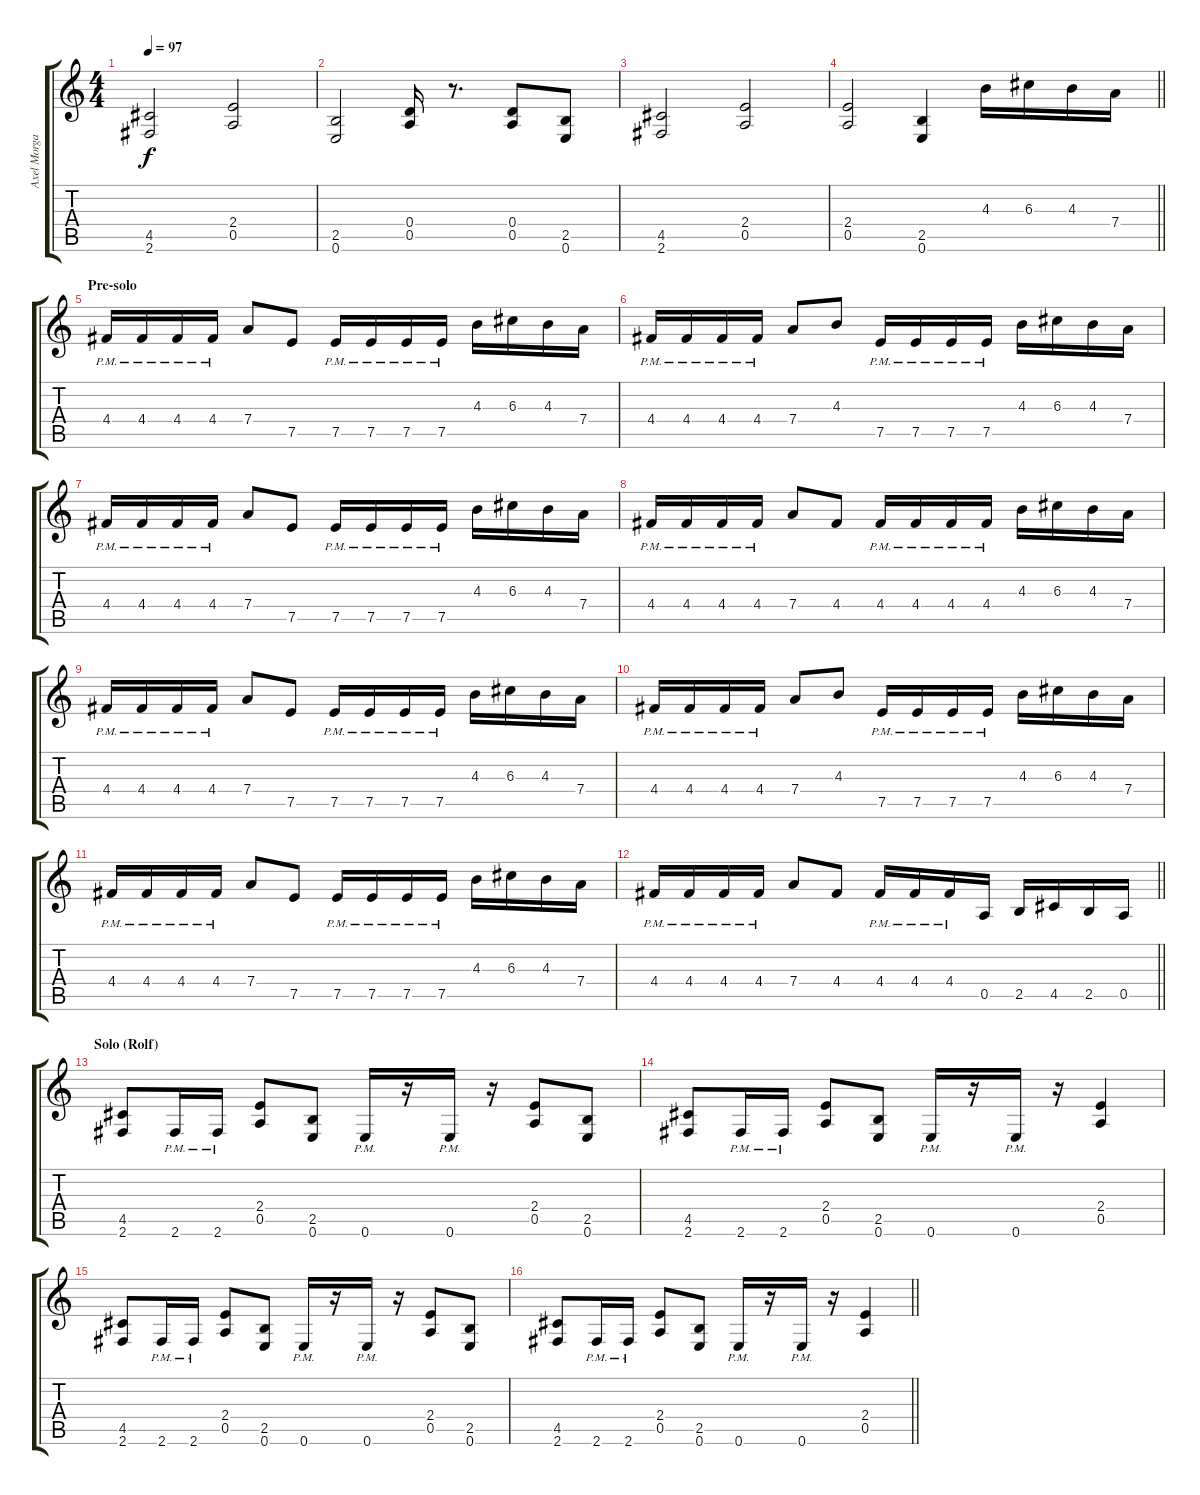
\track ("Axel Morgan" "Axel Morga") {instrument distortionguitar}
\staff {score tabs}
\tuning (E4 B3 G3 D3 A2 E2) {hide}
\ts (4 4)
\tempo 97
\clef g2
\ks c
(4.5 2.6).2{dy f} (2.4 0.5).2 |
(2.5 0.6).2 (0.4 0.5).16 r.8{d} (0.4 0.5).8 (2.5 0.6).8 |
(4.5 2.6).2 (2.4 0.5).2 |
\barLineRight lightlight
(2.4 0.5).2 (2.5 0.6).4 4.3.16 6.3.16 4.3.16 7.4.16 |
\section ("" "Pre-solo")
4.4{pm}.16 4.4{pm}.16 4.4{pm}.16 4.4{pm}.16 7.4.8 7.5.8 7.5{pm}.16 7.5{pm}.16 7.5{pm}.16 7.5{pm}.16 4.3.16 6.3.16 4.3.16 7.4.16 |
4.4{pm}.16 4.4{pm}.16 4.4{pm}.16 4.4{pm}.16 7.4.8 4.3.8 7.5{pm}.16 7.5{pm}.16 7.5{pm}.16 7.5{pm}.16 4.3.16 6.3.16 4.3.16 7.4.16 |
4.4{pm}.16 4.4{pm}.16 4.4{pm}.16 4.4{pm}.16 7.4.8 7.5.8 7.5{pm}.16 7.5{pm}.16 7.5{pm}.16 7.5{pm}.16 4.3.16 6.3.16 4.3.16 7.4.16 |
4.4{pm}.16 4.4{pm}.16 4.4{pm}.16 4.4{pm}.16 7.4.8 4.4.8 4.4{pm}.16 4.4{pm}.16 4.4{pm}.16 4.4{pm}.16 4.3.16 6.3.16 4.3.16 7.4.16 |
4.4{pm}.16 4.4{pm}.16 4.4{pm}.16 4.4{pm}.16 7.4.8 7.5.8 7.5{pm}.16 7.5{pm}.16 7.5{pm}.16 7.5{pm}.16 4.3.16 6.3.16 4.3.16 7.4.16 |
4.4{pm}.16 4.4{pm}.16 4.4{pm}.16 4.4{pm}.16 7.4.8 4.3.8 7.5{pm}.16 7.5{pm}.16 7.5{pm}.16 7.5{pm}.16 4.3.16 6.3.16 4.3.16 7.4.16 |
4.4{pm}.16 4.4{pm}.16 4.4{pm}.16 4.4{pm}.16 7.4.8 7.5.8 7.5{pm}.16 7.5{pm}.16 7.5{pm}.16 7.5{pm}.16 4.3.16 6.3.16 4.3.16 7.4.16 |
\barLineRight lightlight
4.4{pm}.16 4.4{pm}.16 4.4{pm}.16 4.4{pm}.16 7.4.8 4.4.8 4.4{pm}.16 4.4{pm}.16 4.4{pm}.16 0.5.16 2.5.16 4.5.16 2.5.16 0.5.16 |
\section ("" "Solo (Rolf)")
(4.5 2.6).8 2.6{pm}.16 2.6{pm}.16 (2.4 0.5).8 (2.5 0.6).8 0.6{pm}.16 r.16 0.6{pm}.16 r.16 (2.4 0.5).8 (2.5 0.6).8 |
(4.5 2.6).8 2.6{pm}.16 2.6{pm}.16 (2.4 0.5).8 (2.5 0.6).8 0.6{pm}.16 r.16 0.6{pm}.16 r.16 (2.4 0.5).4 |
(4.5 2.6).8 2.6{pm}.16 2.6{pm}.16 (2.4 0.5).8 (2.5 0.6).8 0.6{pm}.16 r.16 0.6{pm}.16 r.16 (2.4 0.5).8 (2.5 0.6).8 |
\barLineRight lightlight
(4.5 2.6).8 2.6{pm}.16 2.6{pm}.16 (2.4 0.5).8 (2.5 0.6).8 0.6{pm}.16 r.16 0.6{pm}.16 r.16 (2.4 0.5).4
